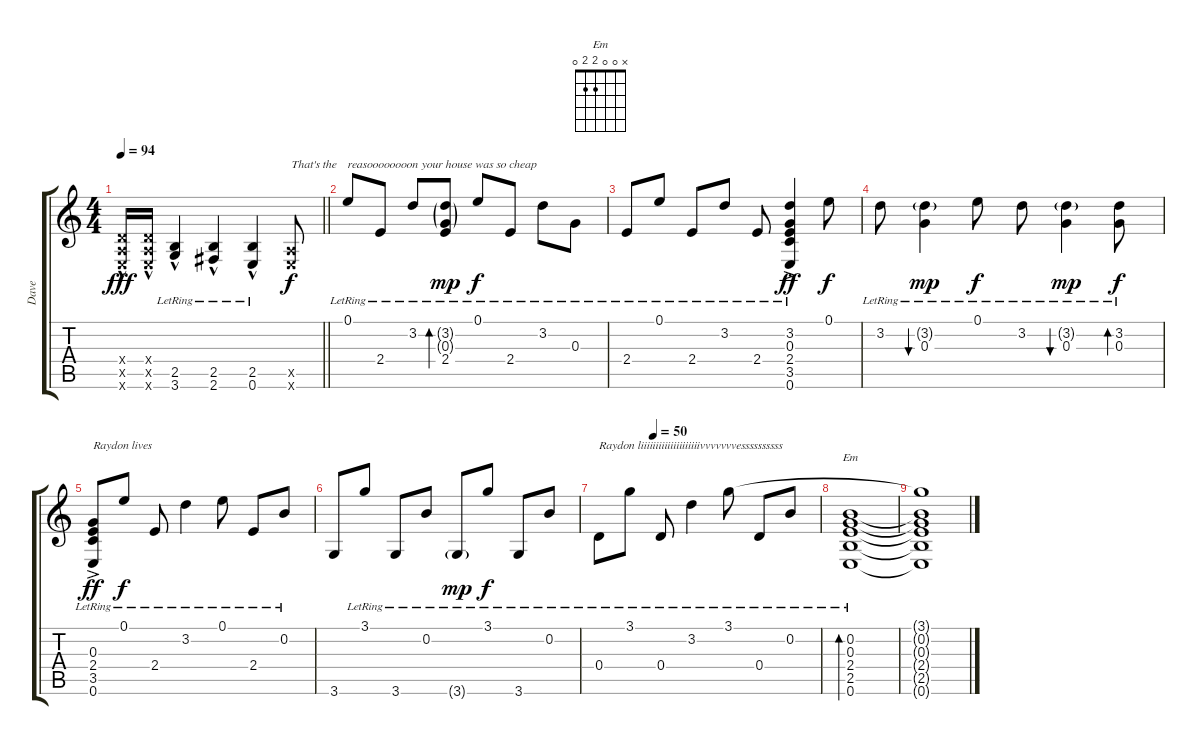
\track ("Dave" "Dave") {instrument acousticguitarsteel}
\staff {score tabs}
\tuning (E4 B3 G3 D3 A2 E2) {hide}
\chord ("Em" x 0 0 2 2 0)
\ts (4 4)
\tempo 94
\clef g2
\barLineRight lightlight
\ks c
(0.4{hac x} 0.5{hac x} 0.6{hac x}).16{dy fff} (0.4{hac x} 0.5{hac x} 0.6{hac x}).16 (2.5{hac lr} 3.6{hac lr}).4 (2.5{hac lr} 2.6{hac lr}).4 (2.5{hac lr} 0.6{hac lr}).4 (0.5{x} 0.6{x}).8{txt "That's the" dy f} |
0.1{lr}.8{txt "reasoooooooon your house was so cheap"} 2.4{lr}.8 3.2{lr}.8 (3.2{g lr} 0.3{g lr} 2.4{lr}).8{bd 60 dy mp} 0.1{lr}.8{dy f} 2.4{lr}.8 3.2{lr}.8 0.3{lr}.8 |
2.4{lr}.8 0.1{lr}.8 2.4{lr}.8 3.2{lr}.8 2.4{lr}.8 (3.2{ac lr} 0.3{ac lr} 2.4{ac lr} 3.5{ac lr} 0.6{ac lr}).4{dy ff} 0.1.8{dy f} |
3.2{lr}.8 (3.2{g lr} 0.3{lr}).4{bu 240 dy mp} 0.1{lr}.8{dy f} 3.2{lr}.8 (3.2{g lr} 0.3{lr}).4{bu 240 dy mp} (3.2{lr} 0.3{lr}).8{bd 240 dy f} |
(0.3{ac lr} 2.4{ac lr} 3.5{ac lr} 0.6{ac lr}).8{txt "Raydon lives" dy ff} 0.1{lr}.8{dy f} 2.4{lr}.8 3.2{lr}.4 0.1{lr}.8 2.4{lr}.8 0.2{lr}.8 |
3.6.8 3.1{lr}.8 3.6{lr}.8{volume 5} 0.2{lr}.8 3.6{g lr}.8{dy mp} 3.1{lr}.8{dy f} 3.6{lr}.8 0.2{lr}.8 |
\tempo (50 0.25)
0.4{lr}.8{txt "Raydon liiiiiiiiiiiiiiiiiiiivvvvvvvessssssssss"} 3.1{lr}.8 0.4{lr}.8 3.2{lr}.4 3.1{lr}.8 0.4{lr}.8 0.2{lr}.8 |
(0.2{lr} 0.3{lr} 2.4{lr} 2.5{lr} 0.6{lr}).1{bd 120 ch "Em"} |
(3.1{t} 0.2{t} 0.3{t} 2.4{t} 2.5{t} 0.6{t}).1
